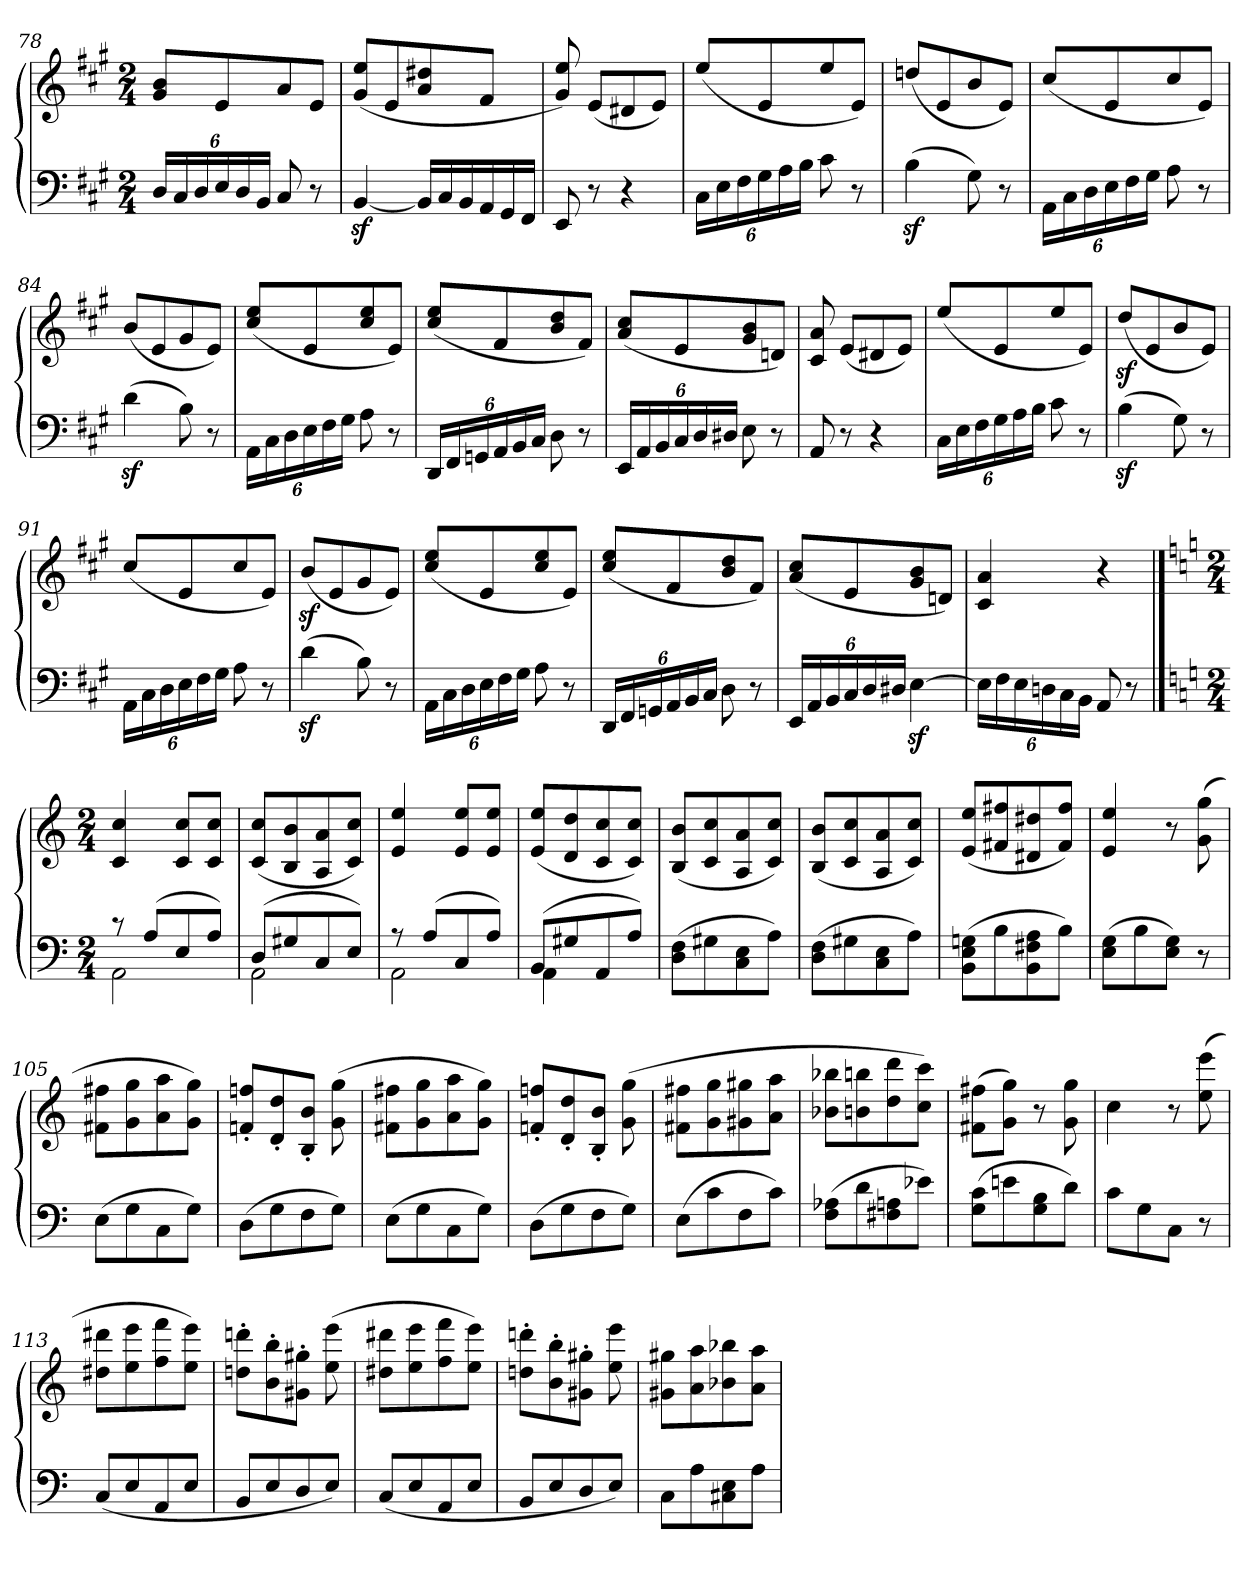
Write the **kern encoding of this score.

**kern	**kern	**dynam
*part1	*part1	*part1
*staff2	*staff1	*staff1/2
*clefF4	*clefG2	*
*k[f#c#g#]	*k[f#c#g#]	*
*A:	*A:	*
*M2/4	*M2/4	*
*Xbrackettup	*	*
=78	=78	=78
24D/LL	8g#/ 8b/L	.
24C#/	.	.
24D/	.	.
24E/	8e/	.
24D/	.	.
24BB/JJ	.	.
8C#/	8a/	.
8r	8e/J	.
=79	=79	=79
[4BBz</	(<8g#/ 8ee/L	.
.	8e/	.
*Xtuplet	*	*
24BB/LL]	8a/ 8dd#X/	.
24C#/	.	.
24BB/	.	.
24AA/	8f#/J	.
24GG#/	.	.
24FF#/JJ	.	.
=80	=80	=80
8EE/	8g#/ 8ee/)	.
8r	(<8e/L	.
4r	8d#X/	.
.	8e/J)	.
=81	=81	=81
*tuplet	*	*
24C#\LL	(<8ee/L	.
24E\	.	.
24F#\	.	.
24G#\	8e/	.
24A\	.	.
24B\JJ	.	.
8c#\	8ee/	.
8r	8e/J)	.
=82	=82	=82
(>4Bz<\	(<8ddn/L	.
.	8e/	.
8G#\)	8b/	.
8r	8e/J)	.
!!LO:LB:g=z
=83	=83	=83
24AA\LL	(<8cc#/L	.
24C#\	.	.
24D\	.	.
24E\	8e/	.
24F#\	.	.
24G#\JJ	.	.
8A\	8cc#/	.
8r	8e/J)	.
=84	=84	=84
(>4dz<\	(<8b/L	.
.	8e/	.
8B\)	8g#/	.
8r	8e/J)	.
=85	=85	=85
24AA\LL	(<8cc#/ 8ee/L	.
24C#\	.	.
24D\	.	.
24E\	8e/	.
24F#\	.	.
24G#\JJ	.	.
8A\	8cc#/ 8ee/	.
8r	8e/J)	.
=86	=86	=86
24DD/LL	(<8cc#/ 8ee/L	.
24FF#/	.	.
24GGn/	.	.
24AA/	8f#/	.
24BB/	.	.
24C#/JJ	.	.
8D\	8b/ 8dd/	.
8r	8f#/J)	.
=87	=87	=87
24EE/LL	(<8a/ 8cc#/L	.
24AA/	.	.
24BB/	.	.
24C#/	8e/	.
24D/	.	.
24D#X/JJ	.	.
8E\	8g#/ 8b/	.
8r	8dn/J)	.
=88	=88	=88
8AA/	8c#/ 8a/	.
8r	(<8e/L	.
4r	8d#X/	.
.	8e/J)	.
=89	=89	=89
24C#\LL	(<8ee/L	.
24E\	.	.
24F#\	.	.
24G#\	8e/	.
24A\	.	.
24B\JJ	.	.
8c#\	8ee/	.
8r	8e/J)	.
!!LO:LB:g=z
=90	=90	=90
(>4Bz<\	(<8ddz</L	.
.	8e/	.
8G#\)	8b/	.
8r	8e/J)	.
=91	=91	=91
24AA\LL	(<8cc#/L	.
24C#\	.	.
24D\	.	.
24E\	8e/	.
24F#\	.	.
24G#\JJ	.	.
8A\	8cc#/	.
8r	8e/J)	.
=92	=92	=92
(>4dz<\	(<8bz</L	.
.	8e/	.
8B\)	8g#/	.
8r	8e/J)	.
=93	=93	=93
24AA\LL	(<8cc#/ 8ee/L	.
24C#\	.	.
24D\	.	.
24E\	8e/	.
24F#\	.	.
24G#\JJ	.	.
8A\	8cc#/ 8ee/	.
8r	8e/J)	.
=94	=94	=94
24DD/LL	(<8cc#/ 8ee/L	.
24FF#/	.	.
24GGn/	.	.
24AA/	8f#/	.
24BB/	.	.
24C#/JJ	.	.
8D\	8b/ 8dd/	.
8r	8f#/J)	.
=95	=95	=95
24EE/LL	(<8a/ 8cc#/L	.
24AA/	.	.
24BB/	.	.
24C#/	8e/	.
24D/	.	.
24D#X/JJ	.	.
[4Ez<\	8g#/ 8b/	.
.	8dn/J)	.
=96	=96	=96
24E\LL]	4c#/ 4a/	.
24F#\	.	.
24E\	.	.
24Dn\	.	.
24C#\	.	.
24BB\JJ	.	.
8AA/	4r	.
8r	.	.
!!LO:PB:g=z
==97	==97	==97
*k[]	*k[]	*
*M2/4	*M2/4	*
*^	*	*
!	!	!	!LO:DY:b
!	!	!	!LO:DY:n=1:a
8r	2AA\	4c/ 4cc/	p Var. IV.
(>8A/L	.	.	.
8E/	.	8c/ 8cc/L	.
8A/J)	.	8c/ 8cc/J	.
=98	=98	=98	=98
(>8D/L	2AA\	(<8c/ 8cc/L	.
8G#X/	.	8B/ 8b/	.
8C/	.	8A/ 8a/	.
8E/J)	.	8c/ 8cc/J)	.
=99	=99	=99	=99
8r	2AA\	4e/ 4ee/	.
(>8A/L	.	.	.
8C/	.	8e/ 8ee/L	.
8A/J)	.	8e/ 8ee/J	.
=100	=100	=100	=100
(>8BB/L	4AA\	(<8e/ 8ee/L	.
8G#X/	.	8d/ 8dd/	.
8AA/	4ryy	8c/ 8cc/	.
8A/J)	.	8c/ 8cc/J)	.
*v	*v	*	*
=101	=101	=101
(>8D\ 8F\L	(<8B/ 8b/L	.
8G#X\	8c/ 8cc/	.
8C\ 8E\	8A/ 8a/	.
8A\J)	8c/ 8cc/J)	.
=102	=102	=102
(>8D\ 8F\L	(<8B/ 8b/L	.
8G#X\	8c/ 8cc/	.
8C\ 8E\	8A/ 8a/	.
8A\J)	8c/ 8cc/J)	.
=103	=103	=103
(>8BB\ 8E\ 8Gn\L	(<8e/ 8ee/L	.
8B\	8f#X/ 8ff#X/	.
8BB\ 8F#X\ 8A\	8d#X/ 8dd#X/	.
8B\J)	8f#/ 8ff#/J)	.
=104	=104	=104
(>8E\ 8G\L	4e/ 4ee/	.
8B\	.	.
8E\ 8G\J)	8r	.
8r	(>8g\ 8gg\	.
!!LO:LB:g=z
=105	=105	=105
!	!	!LO:DY:b
(>8E\L	8f#X\ 8ff#X\L	rinf.
8G\	8g\ 8gg\	.
8C\	8a\ 8aa\	.
8G\J)	8g\ 8gg\J)	.
=106	=106	=106
(>8D\L	8fn'/ 8ffn'/L	.
8G\	8d'/ 8dd'/	.
8F\	8B'/ 8b'/J	.
8G\J)	(>8g\ 8gg\	.
=107	=107	=107
!	!	!LO:DY:b
(>8E\L	8f#X\ 8ff#X\L	rinf.
8G\	8g\ 8gg\	.
8C\	8a\ 8aa\	.
8G\J)	8g\ 8gg\J)	.
=108	=108	=108
(>8D\L	8fn'/ 8ffn'/L	.
8G\	8d'/ 8dd'/	.
8F\	8B'/ 8b'/J	.
8G\J)	(>8g\ 8gg\	.
=109	=109	=109
(>8E\L	8f#X\ 8ff#X\L	.
8c\	8g\ 8gg\	.
8F\	8g#X\ 8gg#X\	.
8c\J)	8a\ 8aa\J	.
=110	=110	=110
(>8F\ 8A-X\L	8b-X\ 8bb-X\L	.
8d\	8bn\ 8bbn\	.
8F#X\ 8An\	8dd\ 8ddd\	.
8e-X\J)	8cc\ 8ccc\J)	.
=111	=111	=111
(>8G\ 8c\L	(>8f#X\ 8ff#X\L	.
8en\	8g\ 8gg\J)	.
8G\ 8B\	8r	.
8d\J)	8g\ 8gg\	.
=112	=112	=112
8c\L	4cc\	.
8G\	.	.
8C\J	8r	.
8r	(>8ee\ 8eee\	.
!!LO:LB:g=z
=113	=113	=113
!	!	!LO:DY:b
(<8C/L	8dd#X\ 8ddd#X\L	rinf.
8E/	8ee\ 8eee\	.
8AA/	8ff\ 8fff\	.
8E/J	8ee\ 8eee\J)	.
=114	=114	=114
8BB/L	8ddn'\ 8dddn'\L	.
8E/	8b'\ 8bb'\	.
8D/	8g#X'\ 8gg#X'\J	.
8E/J)	(>8ee\ 8eee\	.
=115	=115	=115
!	!	!LO:DY:b
(<8C/L	8dd#X\ 8ddd#X\L	rinf.
8E/	8ee\ 8eee\	.
8AA/	8ff\ 8fff\	.
8E/J	8ee\ 8eee\J)	.
=116	=116	=116
8BB/L	8ddn'\ 8dddn'\L	.
8E/	8b'\ 8bb'\	.
8D/	8g#X'\ 8gg#X'\J	.
8E/J)	8ee\ 8eee\	.
=117	=117	=117
8C\L	8g#X\ 8gg#X\L	.
8A\	8a\ 8aa\	.
8C#X\ 8E\	8b-X\ 8bb-X\	.
8A\J	8a\ 8aa\J	.
=	=	=
*-	*-	*-
